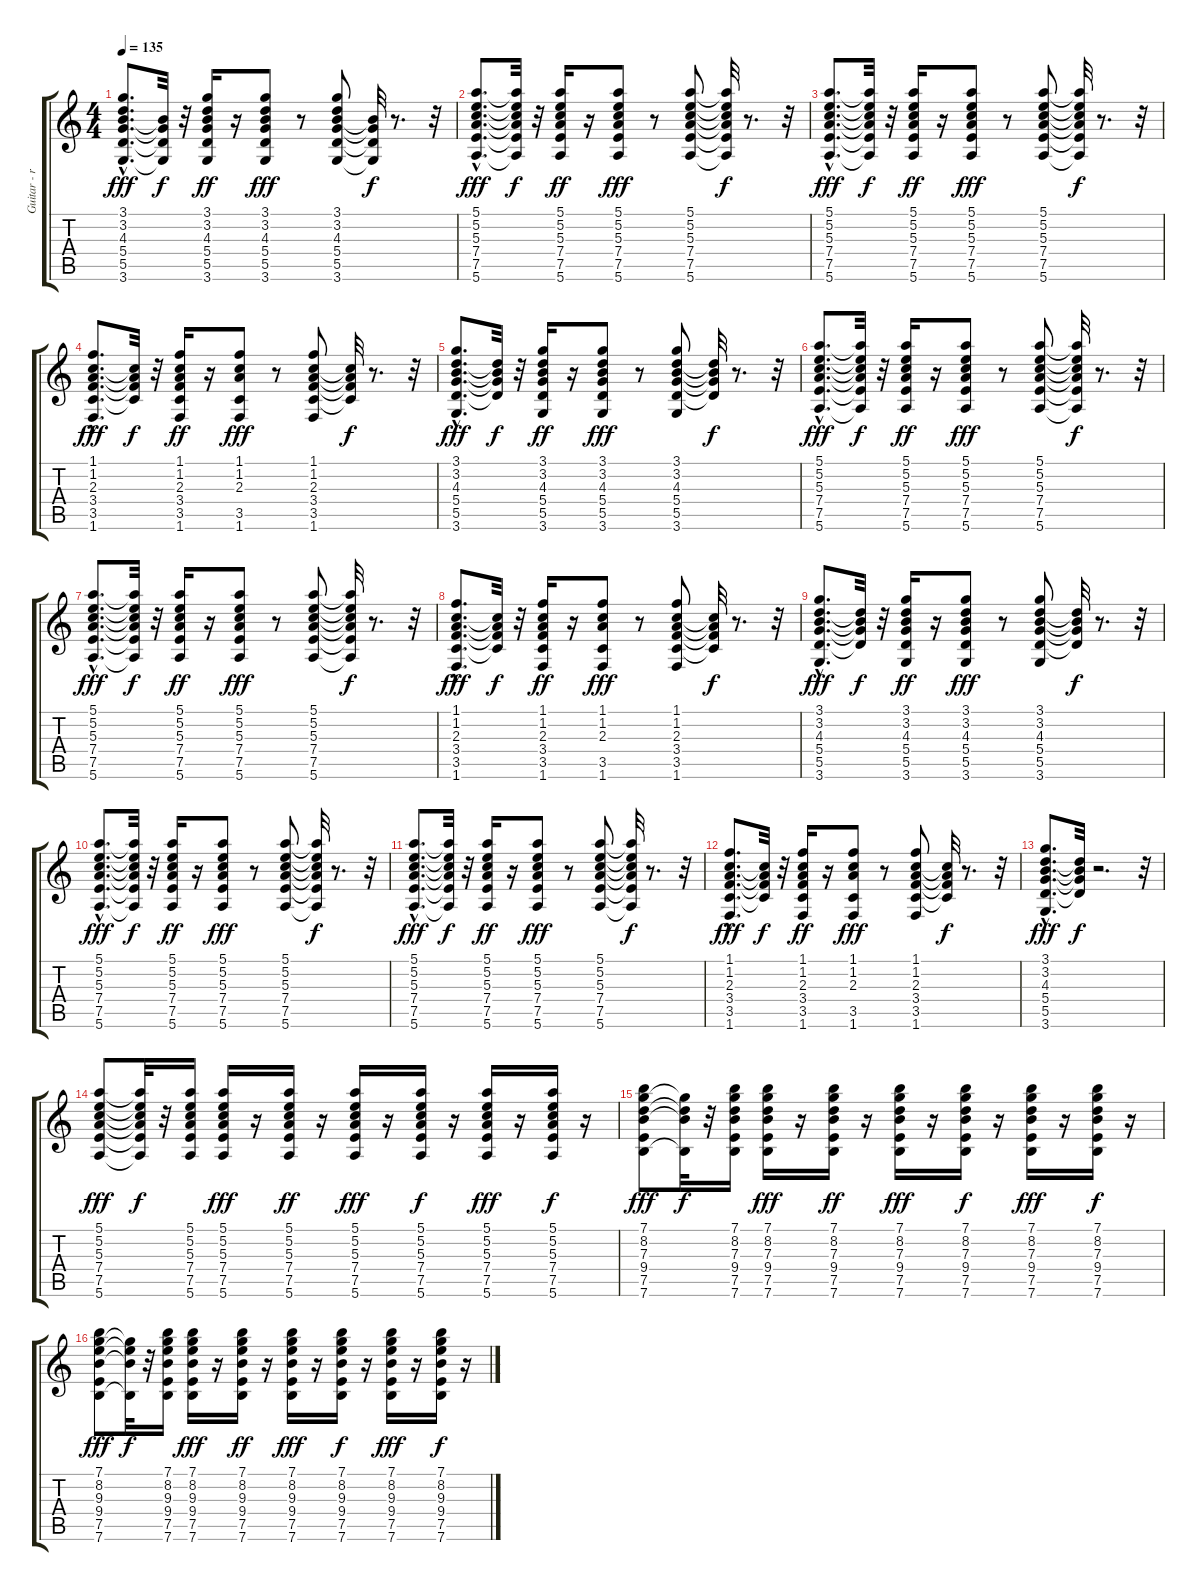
\track ("Guitar - rithm" "Guitar - r") {instrument acousticguitarsteel}
\staff {score tabs}
\tuning (E4 B3 G3 D3 A2 E2) {hide}
\ts (4 4)
\tempo 135
\clef g2
\ks c
(3.1{hac} 3.2{hac} 4.3{hac} 5.4{hac} 5.5{hac} 3.6{hac}).8{d dy fff} (4.3{t} 5.4{t} 5.5{t} 3.6{t}).32{dy f} r.32 (3.1 3.2 4.3 5.4 5.5 3.6).16{dy ff} r.16 (3.1 3.2 4.3 5.4 5.5 3.6).8{dy fff} r.8 (3.1 3.2 4.3 5.4 5.5 3.6).8 (4.3{t} 5.4{t} 5.5{t} 3.6{t}).32{dy f} r.8{d} r.32 |
(5.1{hac} 5.2{hac} 5.3{hac} 7.4{hac} 7.5{hac} 5.6{hac}).8{d dy fff} (5.1{t} 5.2{t} 5.3{t} 7.4{t} 7.5{t} 5.6{t}).32{dy f} r.32 (5.1 5.2 5.3 7.4 7.5 5.6).16{dy ff} r.16 (5.1 5.2 5.3 7.4 7.5 5.6).8{dy fff} r.8 (5.1 5.2 5.3 7.4 7.5 5.6).8 (5.1{t} 5.2{t} 5.3{t} 7.4{t} 7.5{t} 5.6{t}).32{dy f} r.8{d} r.32 |
(5.1{hac} 5.2{hac} 5.3{hac} 7.4{hac} 7.5{hac} 5.6{hac}).8{d dy fff} (5.1{t} 5.2{t} 5.3{t} 7.4{t} 7.5{t} 5.6{t}).32{dy f} r.32 (5.1 5.2 5.3 7.4 7.5 5.6).16{dy ff} r.16 (5.1 5.2 5.3 7.4 7.5 5.6).8{dy fff} r.8 (5.1 5.2 5.3 7.4 7.5 5.6).8 (5.1{t} 5.2{t} 5.3{t} 7.4{t} 7.5{t} 5.6{t}).32{dy f} r.8{d} r.32 |
(1.1{hac} 1.2{hac} 2.3{hac} 3.4{hac} 3.5{hac} 1.6{hac}).8{d dy fff} (1.2{t} 2.3{t} 3.4{t} 3.5{t}).32{dy f} r.32 (1.1 1.2 2.3 3.4 3.5 1.6).16{dy ff} r.16 (1.1 1.2 2.3 3.5 1.6).8{dy fff} r.8 (1.1 1.2 2.3 3.4 3.5 1.6).8 (1.2{t} 2.3{t} 3.4{t} 3.5{t}).32{dy f} r.8{d} r.32 |
(3.1{hac} 3.2{hac} 4.3{hac} 5.4{hac} 5.5{hac} 3.6{hac}).8{d dy fff} (3.2{t} 4.3{t} 5.4{t} 5.5{t}).32{dy f} r.32 (3.1 3.2 4.3 5.4 5.5 3.6).16{dy ff} r.16 (3.1 3.2 4.3 5.4 5.5 3.6).8{dy fff} r.8 (3.1 3.2 4.3 5.4 5.5 3.6).8 (3.2{t} 4.3{t} 5.4{t} 5.5{t}).32{dy f} r.8{d} r.32 |
(5.1{hac} 5.2{hac} 5.3{hac} 7.4{hac} 7.5{hac} 5.6{hac}).8{d dy fff} (5.1{t} 5.2{t} 5.3{t} 7.4{t} 7.5{t} 5.6{t}).32{dy f} r.32 (5.1 5.2 5.3 7.4 7.5 5.6).16{dy ff} r.16 (5.1 5.2 5.3 7.4 7.5 5.6).8{dy fff} r.8 (5.1 5.2 5.3 7.4 7.5 5.6).8 (5.1{t} 5.2{t} 5.3{t} 7.4{t} 7.5{t} 5.6{t}).32{dy f} r.8{d} r.32 |
(5.1{hac} 5.2{hac} 5.3{hac} 7.4{hac} 7.5{hac} 5.6{hac}).8{d dy fff} (5.1{t} 5.2{t} 5.3{t} 7.4{t} 7.5{t} 5.6{t}).32{dy f} r.32 (5.1 5.2 5.3 7.4 7.5 5.6).16{dy ff} r.16 (5.1 5.2 5.3 7.4 7.5 5.6).8{dy fff} r.8 (5.1 5.2 5.3 7.4 7.5 5.6).8 (5.1{t} 5.2{t} 5.3{t} 7.4{t} 7.5{t} 5.6{t}).32{dy f} r.8{d} r.32 |
(1.1{hac} 1.2{hac} 2.3{hac} 3.4{hac} 3.5{hac} 1.6{hac}).8{d dy fff} (1.2{t} 2.3{t} 3.4{t} 3.5{t}).32{dy f} r.32 (1.1 1.2 2.3 3.4 3.5 1.6).16{dy ff} r.16 (1.1 1.2 2.3 3.5 1.6).8{dy fff} r.8 (1.1 1.2 2.3 3.4 3.5 1.6).8 (1.2{t} 2.3{t} 3.4{t} 3.5{t}).32{dy f} r.8{d} r.32 |
(3.1{hac} 3.2{hac} 4.3{hac} 5.4{hac} 5.5{hac} 3.6{hac}).8{d dy fff} (3.2{t} 4.3{t} 5.4{t} 5.5{t}).32{dy f} r.32 (3.1 3.2 4.3 5.4 5.5 3.6).16{dy ff} r.16 (3.1 3.2 4.3 5.4 5.5 3.6).8{dy fff} r.8 (3.1 3.2 4.3 5.4 5.5 3.6).8 (3.2{t} 4.3{t} 5.4{t} 5.5{t}).32{dy f} r.8{d} r.32 |
(5.1{hac} 5.2{hac} 5.3{hac} 7.4{hac} 7.5{hac} 5.6{hac}).8{d dy fff} (5.1{t} 5.2{t} 5.3{t} 7.4{t} 7.5{t} 5.6{t}).32{dy f} r.32 (5.1 5.2 5.3 7.4 7.5 5.6).16{dy ff} r.16 (5.1 5.2 5.3 7.4 7.5 5.6).8{dy fff} r.8 (5.1 5.2 5.3 7.4 7.5 5.6).8 (5.1{t} 5.2{t} 5.3{t} 7.4{t} 7.5{t} 5.6{t}).32{dy f} r.8{d} r.32 |
(5.1{hac} 5.2{hac} 5.3{hac} 7.4{hac} 7.5{hac} 5.6{hac}).8{d dy fff} (5.1{t} 5.2{t} 5.3{t} 7.4{t} 7.5{t} 5.6{t}).32{dy f} r.32 (5.1 5.2 5.3 7.4 7.5 5.6).16{dy ff} r.16 (5.1 5.2 5.3 7.4 7.5 5.6).8{dy fff} r.8 (5.1 5.2 5.3 7.4 7.5 5.6).8 (5.1{t} 5.2{t} 5.3{t} 7.4{t} 7.5{t} 5.6{t}).32{dy f} r.8{d} r.32 |
(1.1{hac} 1.2{hac} 2.3{hac} 3.4{hac} 3.5{hac} 1.6{hac}).8{d dy fff} (1.2{t} 2.3{t} 3.4{t} 3.5{t}).32{dy f} r.32 (1.1 1.2 2.3 3.4 3.5 1.6).16{dy ff} r.16 (1.1 1.2 2.3 3.5 1.6).8{dy fff} r.8 (1.1 1.2 2.3 3.4 3.5 1.6).8 (1.2{t} 2.3{t} 3.4{t} 3.5{t}).32{dy f} r.8{d} r.32 |
(3.1{hac} 3.2{hac} 4.3{hac} 5.4{hac} 5.5{hac} 3.6{hac}).8{d dy fff} (3.2{t} 4.3{t} 5.4{t} 5.5{t}).32{dy f} r.2{d} r.32 |
(5.1 5.2 5.3 7.4 7.5 5.6).8{dy fff} (5.1{t} 5.2{t} 5.3{t} 7.4{t} 7.5{t} 5.6{t}).32{dy f} r.32 (5.1 5.2 5.3 7.4 7.5 5.6).16 (5.1 5.2 5.3 7.4 7.5 5.6).16{dy fff} r.16 (5.1 5.2 5.3 7.4 7.5 5.6).16{dy ff} r.16 (5.1 5.2 5.3 7.4 7.5 5.6).16{dy fff} r.16 (5.1 5.2 5.3 7.4 7.5 5.6).16{dy f} r.16 (5.1 5.2 5.3 7.4 7.5 5.6).16{dy fff} r.16 (5.1 5.2 5.3 7.4 7.5 5.6).16{dy f} r.16 |
(7.1 8.2 7.3 9.4 7.5 7.6).8{dy fff} (8.2{t} 7.3{t} 9.4{t} 7.6{t}).32{dy f} r.32 (7.1 8.2 7.3 9.4 7.5 7.6).16 (7.1 8.2 7.3 9.4 7.5 7.6).16{dy fff} r.16 (7.1 8.2 7.3 9.4 7.5 7.6).16{dy ff} r.16 (7.1 8.2 7.3 9.4 7.5 7.6).16{dy fff} r.16 (7.1 8.2 7.3 9.4 7.5 7.6).16{dy f} r.16 (7.1 8.2 7.3 9.4 7.5 7.6).16{dy fff} r.16 (7.1 8.2 7.3 9.4 7.5 7.6).16{dy f} r.16 |
(7.1 8.2 9.3 9.4 7.5 7.6).8{dy fff} (8.2{t} 9.3{t} 9.4{t} 7.6{t}).32{dy f} r.32 (7.1 8.2 9.3 9.4 7.5 7.6).16 (7.1 8.2 9.3 9.4 7.5 7.6).16{dy fff} r.16 (7.1 8.2 9.3 9.4 7.5 7.6).16{dy ff} r.16 (7.1 8.2 9.3 9.4 7.5 7.6).16{dy fff} r.16 (7.1 8.2 9.3 9.4 7.5 7.6).16{dy f} r.16 (7.1 8.2 9.3 9.4 7.5 7.6).16{dy fff} r.16 (7.1 8.2 9.3 9.4 7.5 7.6).16{dy f} r.16
